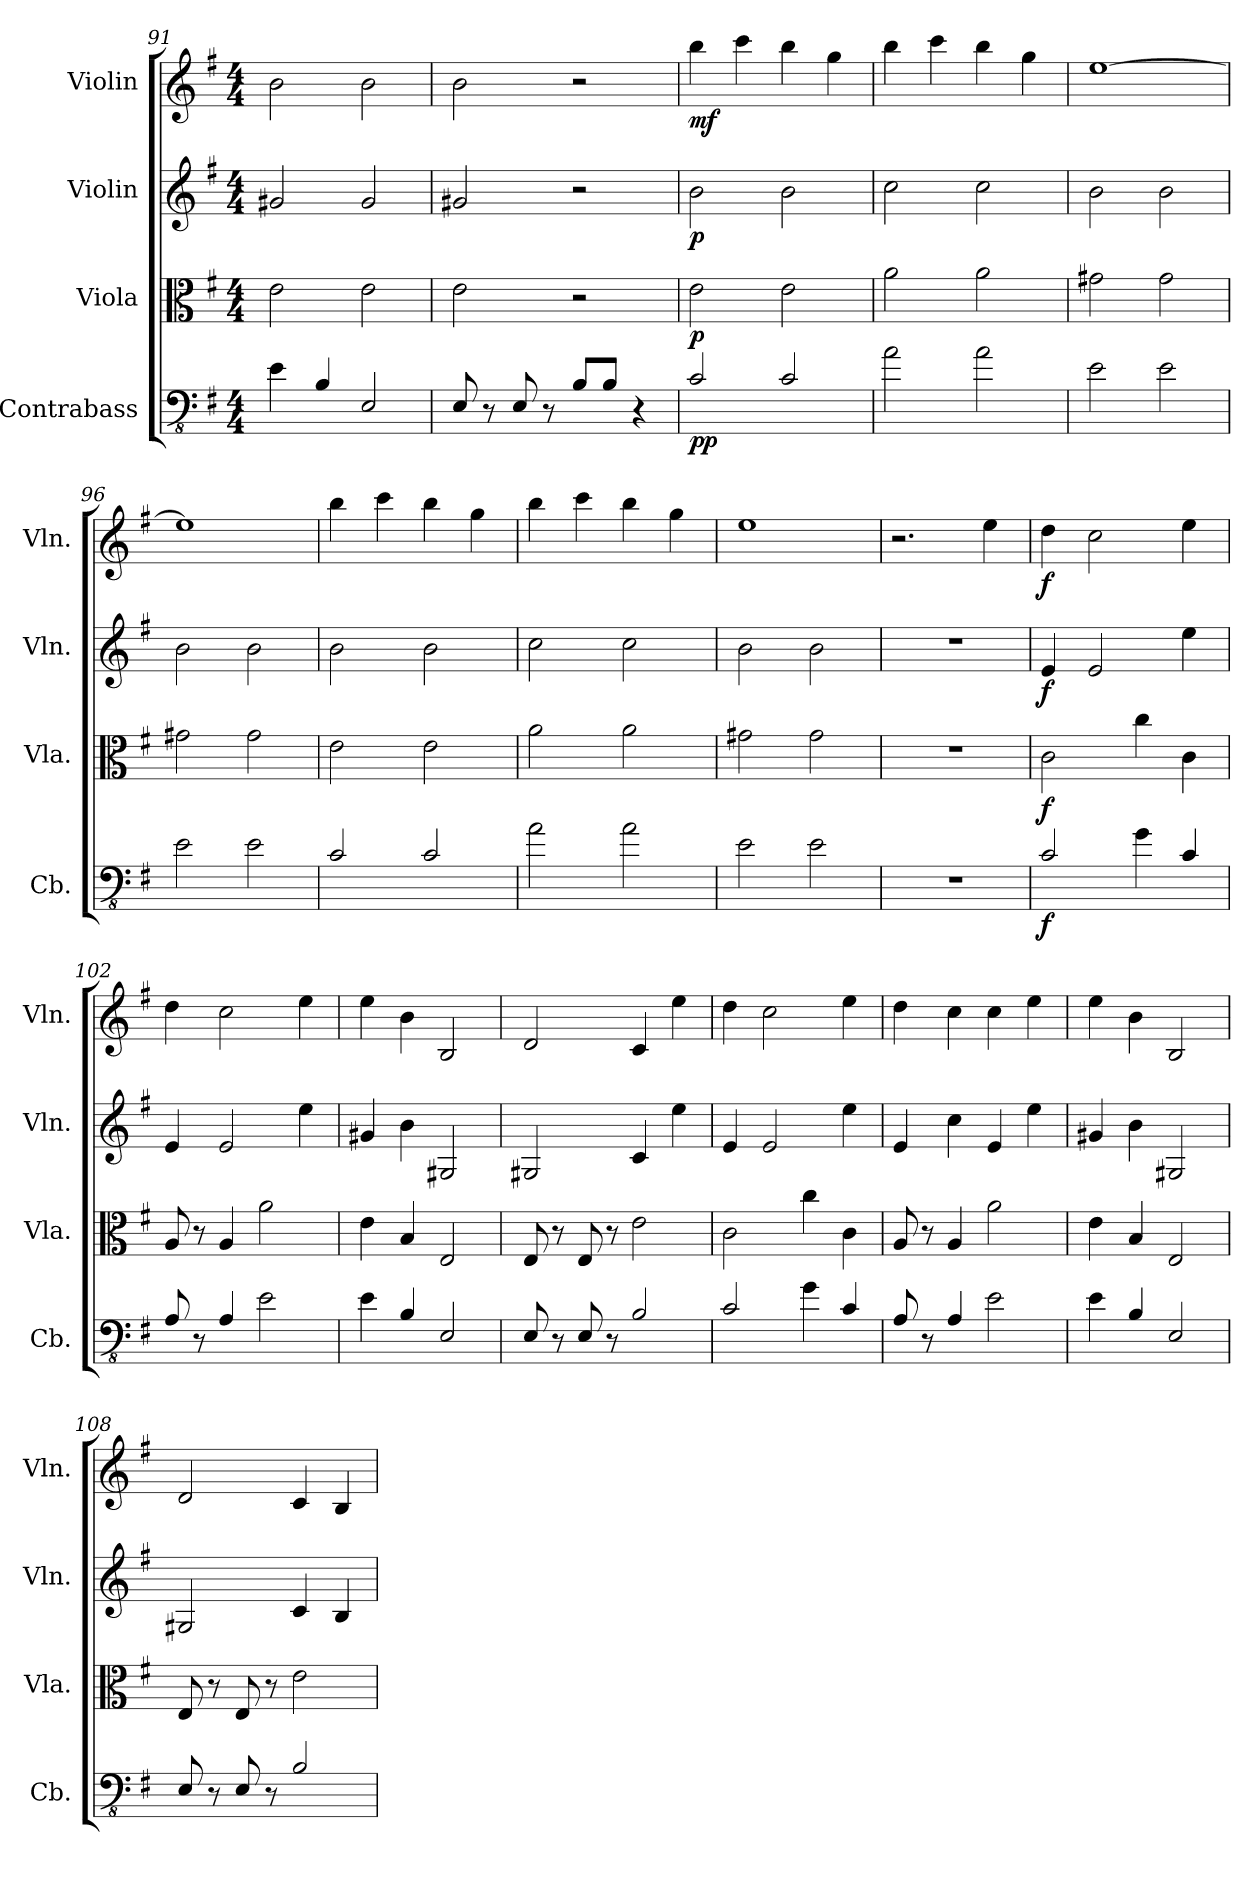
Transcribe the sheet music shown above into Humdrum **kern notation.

**kern	**dynam	**kern	**dynam	**kern	**dynam	**kern	**dynam
*part4	*part4	*part3	*part3	*part2	*part2	*part1	*part1
*staff4	*staff4	*staff3	*staff3	*staff2	*staff2	*staff1	*staff1
*I"Contrabass	*	*I"Viola	*	*I"Violin	*	*I"Violin	*
*I'Cb.	*	*I'Vla.	*	*I'Vln.	*	*I'Vln.	*
*clefFv4	*	*clefC3	*	*clefG2	*	*clefG2	*
*ITrd7c12	*	*	*	*	*	*	*
*k[f#]	*	*k[f#]	*	*k[f#]	*	*k[f#]	*
*M4/4	*	*M4/4	*	*M4/4	*	*M4/4	*
=91	=91	=91	=91	=91	=91	=91	=91
4EE\	.	2e\	.	2g#X/	.	2b\	.
4BBB/	.	.	.	.	.	.	.
2EEE/	.	2e\	.	2g#/	.	2b\	.
!!LO:PB:g=z
=92	=92	=92	=92	=92	=92	=92	=92
8EEE/	.	2e\	.	2g#X/	.	2b\	.
8r	.	.	.	.	.	.	.
8EEE/	.	.	.	.	.	.	.
8r	.	.	.	.	.	.	.
8BBB/L	.	2r	.	2r	.	2r	.
8BBB/J	.	.	.	.	.	.	.
4r	.	.	.	.	.	.	.
=93	=93	=93	=93	=93	=93	=93	=93
!	!LO:DY:b	!	!	!	!	!	!
!	!LO:DY:n=1:b	!	!LO:DY:b	!	!LO:DY:b	!	!LO:DY:b
2CC/	p p	2e\	p	2b\	p	4bb\	mf
.	.	.	.	.	.	4ccc\	.
2CC/	.	2e\	.	2b\	.	4bb\	.
.	.	.	.	.	.	4gg\	.
=94	=94	=94	=94	=94	=94	=94	=94
2AA\	.	2a\	.	2cc\	.	4bb\	.
.	.	.	.	.	.	4ccc\	.
2AA\	.	2a\	.	2cc\	.	4bb\	.
.	.	.	.	.	.	4gg\	.
=95	=95	=95	=95	=95	=95	=95	=95
2EE\	.	2g#X\	.	2b\	.	[1ee	.
2EE\	.	2g#\	.	2b\	.	.	.
=96	=96	=96	=96	=96	=96	=96	=96
2EE\	.	2g#X\	.	2b\	.	1ee]	.
2EE\	.	2g#\	.	2b\	.	.	.
=97	=97	=97	=97	=97	=97	=97	=97
2CC/	.	2e\	.	2b\	.	4bb\	.
.	.	.	.	.	.	4ccc\	.
2CC/	.	2e\	.	2b\	.	4bb\	.
.	.	.	.	.	.	4gg\	.
=98	=98	=98	=98	=98	=98	=98	=98
2AA\	.	2a\	.	2cc\	.	4bb\	.
.	.	.	.	.	.	4ccc\	.
2AA\	.	2a\	.	2cc\	.	4bb\	.
.	.	.	.	.	.	4gg\	.
=99	=99	=99	=99	=99	=99	=99	=99
2EE\	.	2g#X\	.	2b\	.	1ee	.
2EE\	.	2g#\	.	2b\	.	.	.
!!LO:LB:g=z
=100	=100	=100	=100	=100	=100	=100	=100
1r	.	1r	.	1r	.	2.r	.
.	.	.	.	.	.	4ee\	.
=101	=101	=101	=101	=101	=101	=101	=101
!	!LO:DY:b	!	!LO:DY:b	!	!LO:DY:b	!	!LO:DY:b
2CC/	f	2c\	f	4e/	f	4dd\	f
.	.	.	.	2e/	.	2cc\	.
4GG\	.	4cc\	.	.	.	.	.
4CC/	.	4c\	.	4ee\	.	4ee\	.
=102	=102	=102	=102	=102	=102	=102	=102
8AAA/	.	8A/	.	4e/	.	4dd\	.
8r	.	8r	.	.	.	.	.
4AAA/	.	4A/	.	2e/	.	2cc\	.
2EE\	.	2a\	.	.	.	.	.
.	.	.	.	4ee\	.	4ee\	.
=103	=103	=103	=103	=103	=103	=103	=103
4EE\	.	4e\	.	4g#X/	.	4ee\	.
4BBB/	.	4B/	.	4b\	.	4b\	.
2EEE/	.	2E/	.	2G#X/	.	2B/	.
=104	=104	=104	=104	=104	=104	=104	=104
8EEE/	.	8E/	.	2G#X/	.	2d/	.
8r	.	8r	.	.	.	.	.
8EEE/	.	8E/	.	.	.	.	.
8r	.	8r	.	.	.	.	.
2BBB/	.	2e\	.	4c/	.	4c/	.
.	.	.	.	4ee\	.	4ee\	.
=105	=105	=105	=105	=105	=105	=105	=105
2CC/	.	2c\	.	4e/	.	4dd\	.
.	.	.	.	2e/	.	2cc\	.
4GG\	.	4cc\	.	.	.	.	.
4CC/	.	4c\	.	4ee\	.	4ee\	.
=106	=106	=106	=106	=106	=106	=106	=106
8AAA/	.	8A/	.	4e/	.	4dd\	.
8r	.	8r	.	.	.	.	.
4AAA/	.	4A/	.	4cc\	.	4cc\	.
2EE\	.	2a\	.	4e/	.	4cc\	.
.	.	.	.	4ee\	.	4ee\	.
=107	=107	=107	=107	=107	=107	=107	=107
4EE\	.	4e\	.	4g#X/	.	4ee\	.
4BBB/	.	4B/	.	4b\	.	4b\	.
2EEE/	.	2E/	.	2G#X/	.	2B/	.
!!LO:LB:g=z
=108	=108	=108	=108	=108	=108	=108	=108
8EEE/	.	8E/	.	2G#X/	.	2d/	.
8r	.	8r	.	.	.	.	.
8EEE/	.	8E/	.	.	.	.	.
8r	.	8r	.	.	.	.	.
2BBB/	.	2e\	.	4c/	.	4c/	.
.	.	.	.	4B/	.	4B/	.
=	=	=	=	=	=	=	=
*-	*-	*-	*-	*-	*-	*-	*-
